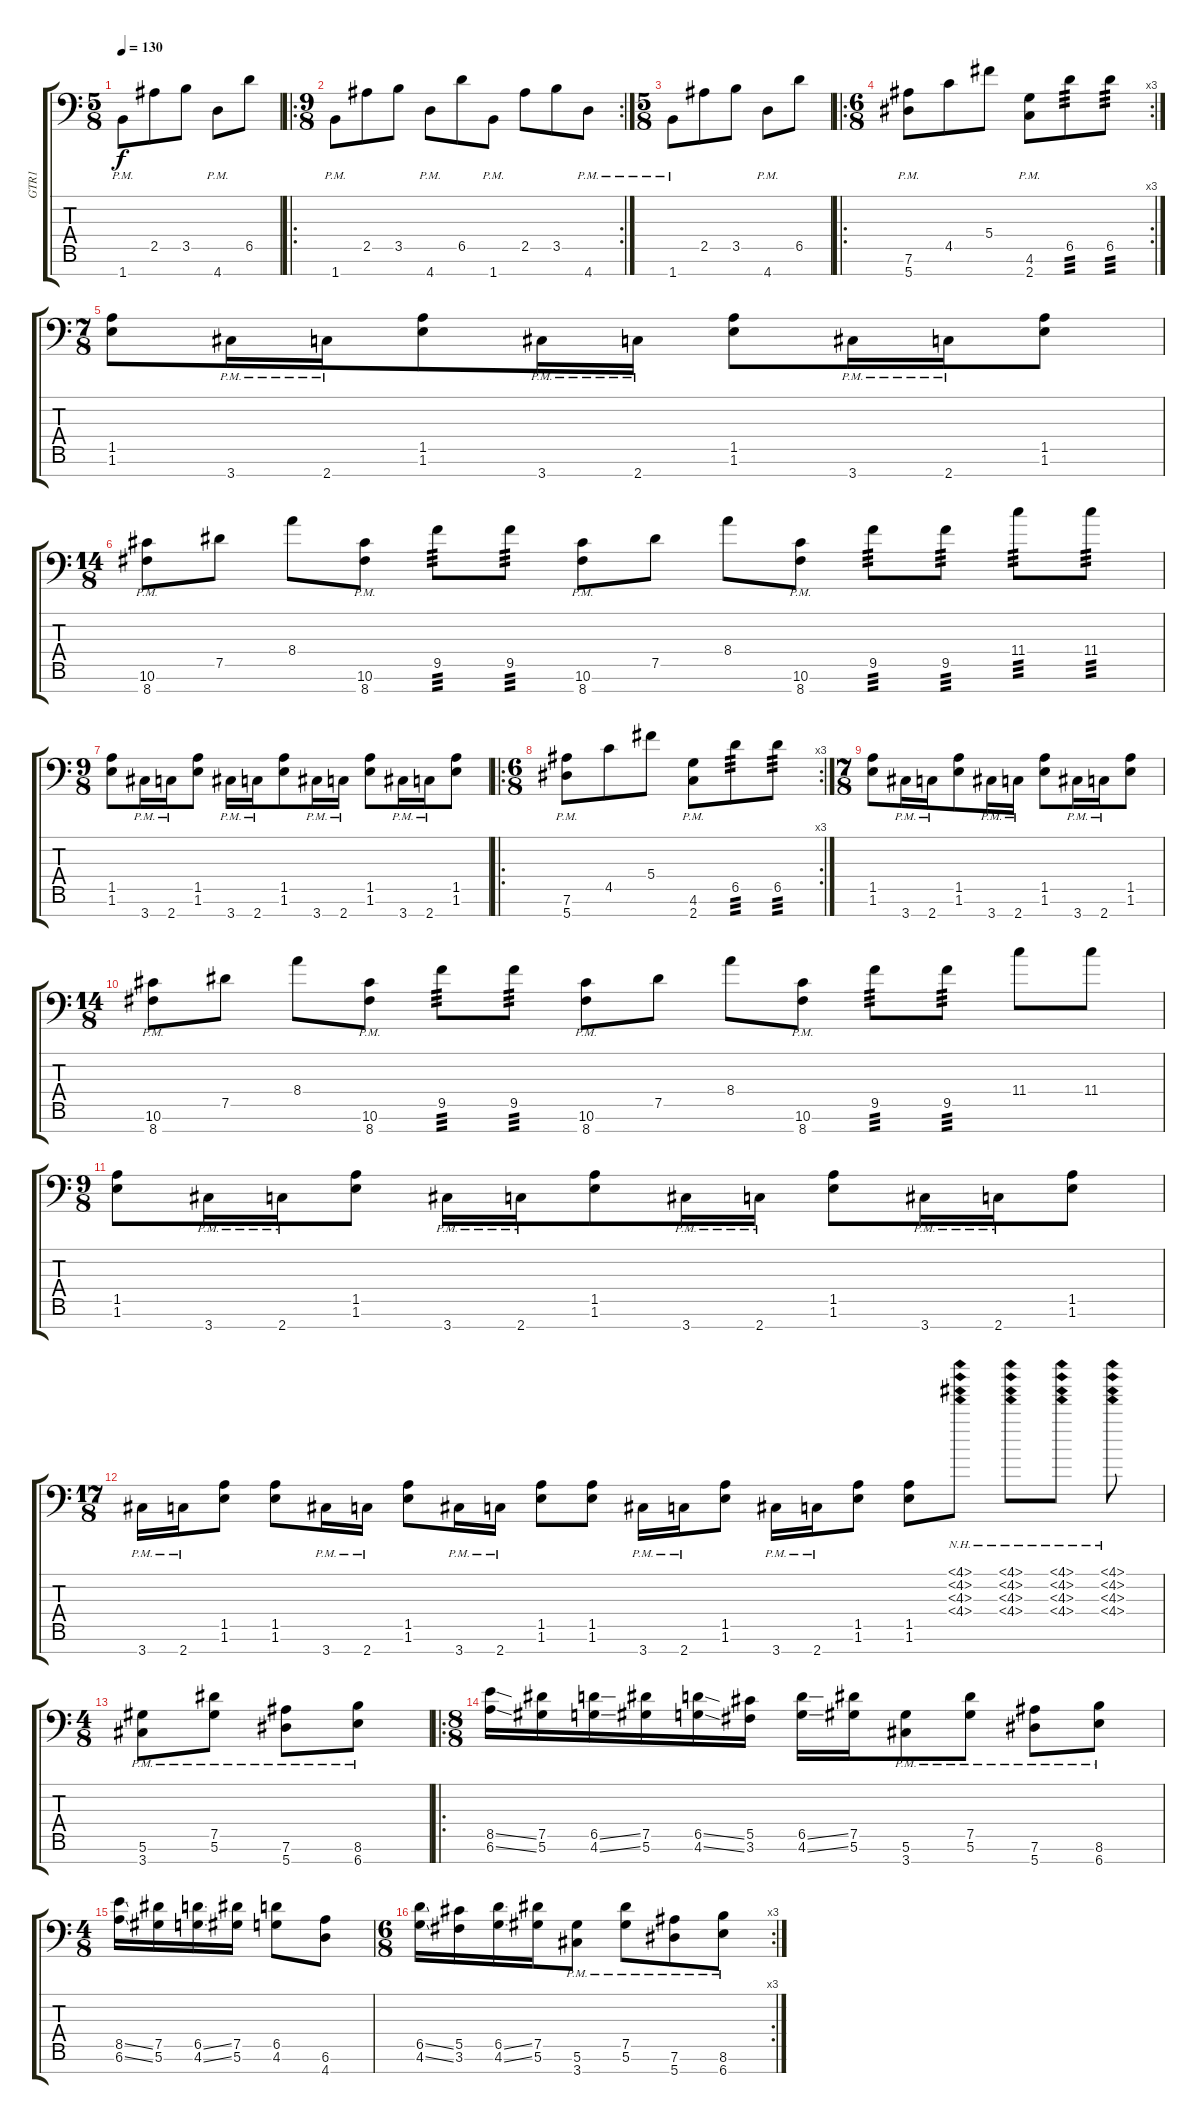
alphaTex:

\track ("GTR1" "GTR1") {instrument overdrivenguitar}
\staff {score tabs}
\tuning (Eb4 Bb3 Gb3 Db3 Ab2 Eb2 Bb1) {hide}
\ts (5 8)
\tempo 130
\clef f4
\ks c
1.7{pm}.8{dy f} 2.5.8 3.5.8 4.7{pm}.8 6.5.8 |
\ro
\rc 2
\ts (9 8)
1.7{pm}.8 2.5.8 3.5.8 4.7{pm}.8 6.5.8 1.7{pm}.8 2.5.8 3.5.8 4.7{pm}.8 |
\ts (5 8)
1.7{pm}.8 2.5.8 3.5.8 4.7{pm}.8 6.5.8 |
\ro
\rc 3
\ts (6 8)
(7.6{pm} 5.7{pm}).8 4.5.8 5.4.8 (4.6{pm} 2.7{pm}).8 6.5.8{tp 3} 6.5.8{tp 3} |
\ts (7 8)
(1.5 1.6).8 3.7{pm}.16 2.7{pm}.16 (1.5 1.6).8 3.7{pm}.16 2.7{pm}.16 (1.5 1.6).8 3.7{pm}.16 2.7{pm}.16 (1.5 1.6).8 |
\ts (14 8)
(10.6{pm} 8.7{pm}).8 7.5.8 8.4.8 (10.6{pm} 8.7{pm}).8 9.5.8{tp 3} 9.5.8{tp 3} (10.6{pm} 8.7{pm}).8 7.5.8 8.4.8 (10.6{pm} 8.7{pm}).8 9.5.8{tp 3} 9.5.8{tp 3} 11.4.8{tp 3} 11.4.8{tp 3} |
\ts (9 8)
(1.5 1.6).8 3.7{pm}.16 2.7{pm}.16 (1.5 1.6).8 3.7{pm}.16 2.7{pm}.16 (1.5 1.6).8 3.7{pm}.16 2.7{pm}.16 (1.5 1.6).8 3.7{pm}.16 2.7{pm}.16 (1.5 1.6).8 |
\ro
\rc 3
\ts (6 8)
(7.6{pm} 5.7{pm}).8 4.5.8 5.4.8 (4.6{pm} 2.7{pm}).8 6.5.8{tp 3} 6.5.8{tp 3} |
\ts (7 8)
(1.5 1.6).8 3.7{pm}.16 2.7{pm}.16 (1.5 1.6).8 3.7{pm}.16 2.7{pm}.16 (1.5 1.6).8 3.7{pm}.16 2.7{pm}.16 (1.5 1.6).8 |
\ts (14 8)
(10.6{pm} 8.7{pm}).8 7.5.8 8.4.8 (10.6{pm} 8.7{pm}).8 9.5.8{tp 3} 9.5.8{tp 3} (10.6{pm} 8.7{pm}).8 7.5.8 8.4.8 (10.6{pm} 8.7{pm}).8 9.5.8{tp 3} 9.5.8{tp 3} 11.4.8 11.4.8 |
\ts (9 8)
(1.5 1.6).8 3.7{pm}.16 2.7{pm}.16 (1.5 1.6).8 3.7{pm}.16 2.7{pm}.16 (1.5 1.6).8 3.7{pm}.16 2.7{pm}.16 (1.5 1.6).8 3.7{pm}.16 2.7{pm}.16 (1.5 1.6).8 |
\ts (17 8)
3.7{pm}.16 2.7{pm}.16 (1.5 1.6).8 (1.5 1.6).8 3.7{pm}.16 2.7{pm}.16 (1.5 1.6).8 3.7{pm}.16 2.7{pm}.16 (1.5 1.6).8 (1.5 1.6).8 3.7{pm}.16 2.7{pm}.16 (1.5 1.6).8 3.7{pm}.16 2.7{pm}.16 (1.5 1.6).8 (1.5 1.6).8 (4.1{nh} 4.2{nh} 4.3{nh} 4.4{nh}).8 (4.1{nh} 4.2{nh} 4.3{nh} 4.4{nh}).8 (4.1{nh} 4.2{nh} 4.3{nh} 4.4{nh}).8 (4.1{nh} 4.2{nh} 4.3{nh} 4.4{nh}).8 |
\ts (4 8)
(5.6{pm} 3.7{pm}).8 (7.5{pm} 5.6{pm}).8 (7.6{pm} 5.7{pm}).8 (8.6{pm} 6.7{pm}).8 |
\ro
\ts (8 8)
(8.5{ss} 6.6{ss}).16 (7.5 5.6).16 (6.5{ss} 4.6{ss}).16 (7.5 5.6).16 (6.5{ss} 4.6{ss}).16 (5.5 3.6).16 (6.5{ss} 4.6{ss}).16 (7.5 5.6).16 (5.6{pm} 3.7{pm}).8 (7.5{pm} 5.6{pm}).8 (7.6{pm} 5.7{pm}).8 (8.6{pm} 6.7{pm}).8 |
\ts (4 8)
(8.5{ss} 6.6{ss}).16 (7.5 5.6).16 (6.5{ss} 4.6{ss}).16 (7.5 5.6).16 (6.5 4.6).8 (6.6 4.7).8 |
\rc 3
\ts (6 8)
(6.5{ss} 4.6{ss}).16 (5.5 3.6).16 (6.5{ss} 4.6{ss}).16 (7.5 5.6).16 (5.6{pm} 3.7{pm}).8 (7.5{pm} 5.6{pm}).8 (7.6{pm} 5.7{pm}).8 (8.6{pm} 6.7{pm}).8
